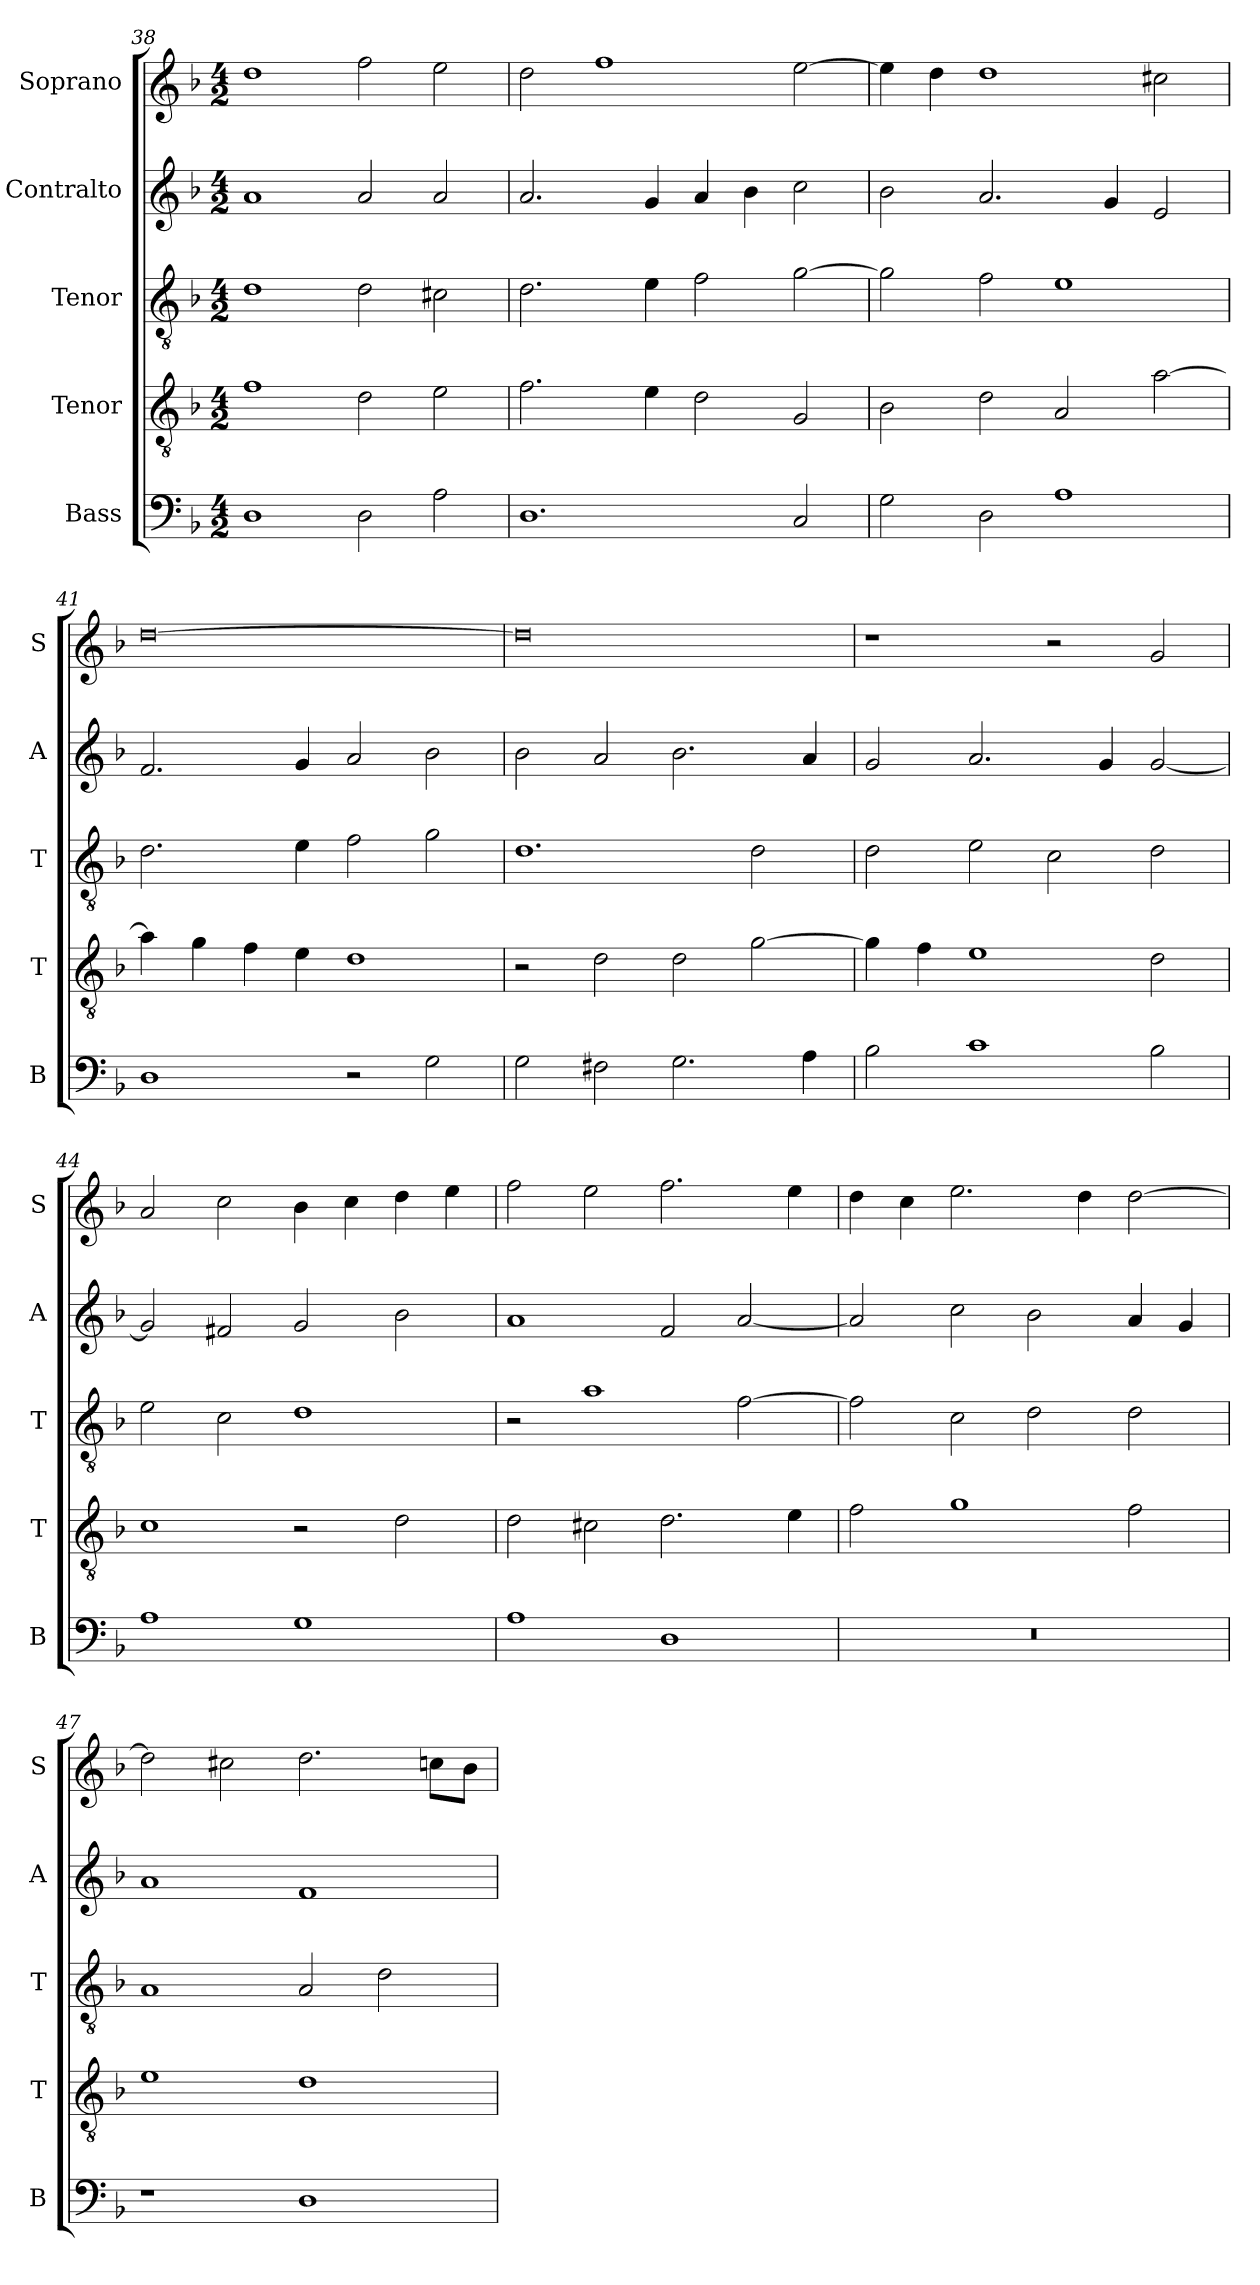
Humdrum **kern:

**kern	**kern	**kern	**kern	**kern
*part5	*part4	*part3	*part2	*part1
*staff5	*staff4	*staff3	*staff2	*staff1
*I"Bass	*I"Tenor	*I"Tenor	*I"Contralto	*I"Soprano
*I'B	*I'T	*I'T	*I'A	*I'S
*clefF4	*clefGv2	*clefGv2	*clefG2	*clefG2
*k[b-]	*k[b-]	*k[b-]	*k[b-]	*k[b-]
*G:dor	*G:dor	*G:dor	*G:dor	*G:dor
*M4/2	*M4/2	*M4/2	*M4/2	*M4/2
=38	=38	=38	=38	=38
1D	1f	1d	1a	1dd
2D	2d	2d	2a	2ff
2A	2e	2c#X	2a	2ee
=39	=39	=39	=39	=39
1.D	2.f	2.d	2.a	2dd
.	.	.	.	1ff
.	4e	4e	4g	.
.	2d	2f	4a	.
.	.	.	4b-	.
2C	2G	[2g	2cc	[2ee
=40	=40	=40	=40	=40
2G	2B-	2g]	2b-	4ee]
.	.	.	.	4dd
2D	2d	2f	2.a	1dd
1A	2A	1e	.	.
.	.	.	4g	.
.	[2a	.	2e	2cc#X
=41	=41	=41	=41	=41
1D	4a]	2.d	2.f	[0dd
.	4g	.	.	.
.	4f	.	.	.
.	4e	4e	4g	.
2r	1d	2f	2a	.
2G	.	2g	2b-	.
=42	=42	=42	=42	=42
2G	2r	1.d	2b-	0dd]
2F#X	2d	.	2a	.
2.G	2d	.	2.b-	.
.	[2g	2d	.	.
4A	.	.	4a	.
=43	=43	=43	=43	=43
2B-	4g]	2d	2g	1r
.	4f	.	.	.
1c	1e	2e	2.a	.
.	.	2c	.	2r
.	.	.	4g	.
2B-	2d	2d	[2g	2g
=44	=44	=44	=44	=44
1A	1c	2e	2g]	2a
.	.	2c	2f#X	2cc
1G	2r	1d	2g	4b-
.	.	.	.	4cc
.	2d	.	2b-	4dd
.	.	.	.	4ee
=45	=45	=45	=45	=45
1A	2d	2r	1a	2ff
.	2c#X	1a	.	2ee
1D	2.d	.	2f	2.ff
.	.	[2f	[2a	.
.	4e	.	.	4ee
=46	=46	=46	=46	=46
0r	2f	2f]	2a]	4dd
.	.	.	.	4cc
.	1g	2c	2cc	2.ee
.	.	2d	2b-	.
.	.	.	.	4dd
.	2f	2d	4a	[2dd
.	.	.	4g	.
=47	=47	=47	=47	=47
1r	1e	1A	1a	2dd]
.	.	.	.	2cc#X
1D	1d	2A	1f	2.dd
.	.	2d	.	.
.	.	.	.	8ccn\L
.	.	.	.	8b-\J
=	=	=	=	=
*-	*-	*-	*-	*-
